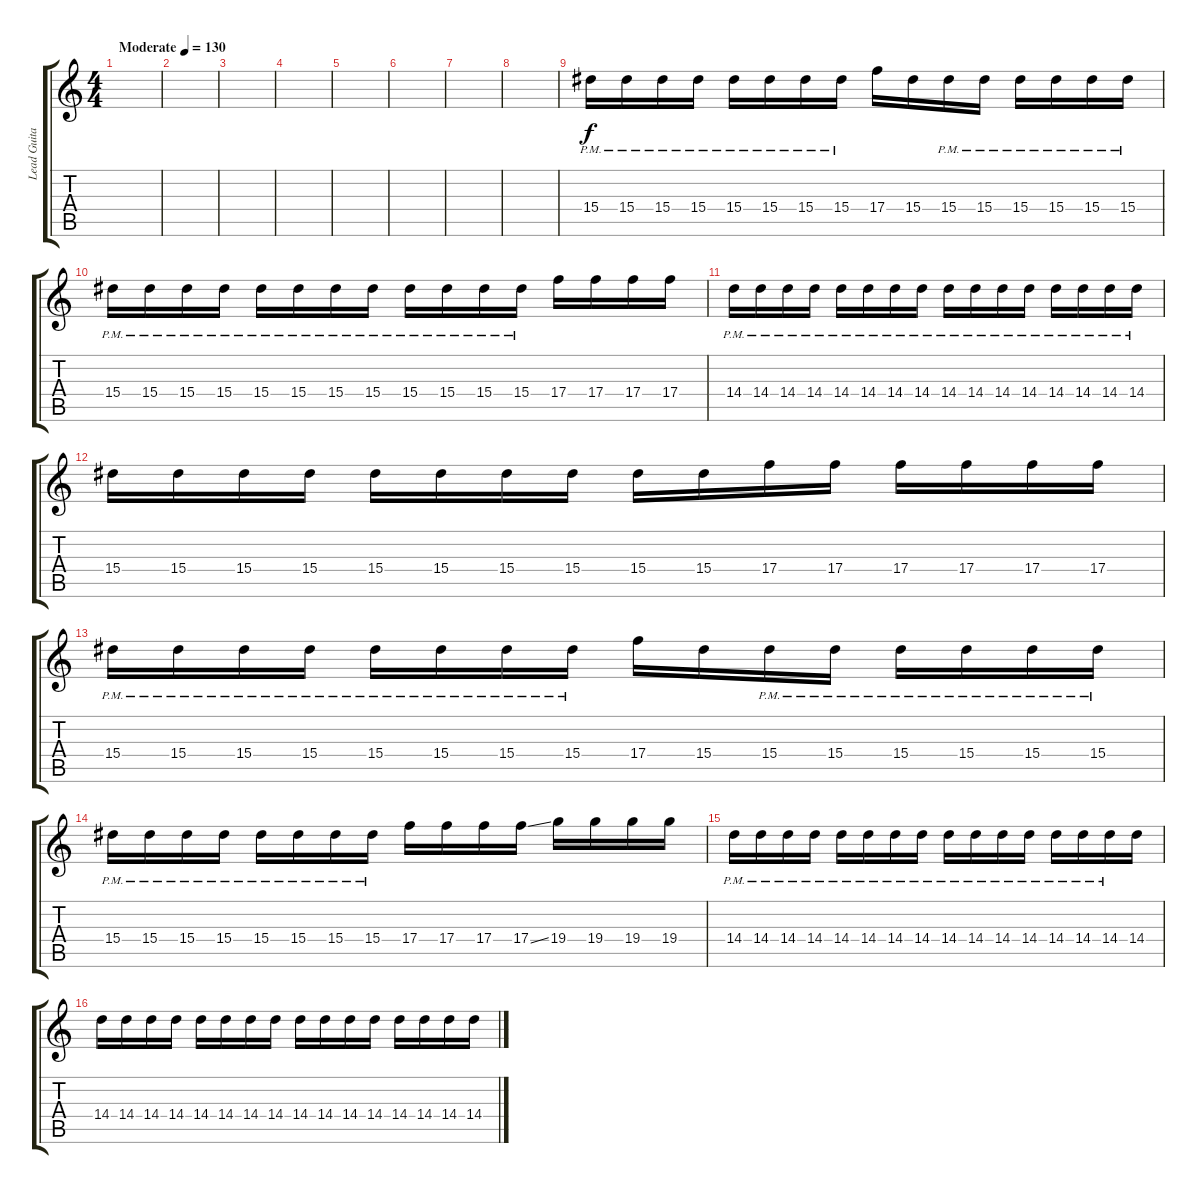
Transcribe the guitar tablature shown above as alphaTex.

\track ("Lead Guitar" "Lead Guita") {instrument distortionguitar}
\staff {score tabs}
\tuning (D4 A3 F3 C3 G2 C2) {hide}
\ts (4 4)
\tempo (130 "Moderate")
\clef g2
\ks c
|
|
|
|
|
|
|
|
15.4{pm}.16 15.4{pm}.16 15.4{pm}.16 15.4{pm}.16 15.4{pm}.16 15.4{pm}.16 15.4{pm}.16 15.4{pm}.16 17.4.16 15.4.16 15.4{pm}.16 15.4{pm}.16 15.4{pm}.16 15.4{pm}.16 15.4{pm}.16 15.4{pm}.16 |
15.4{pm}.16 15.4{pm}.16 15.4{pm}.16 15.4{pm}.16 15.4{pm}.16 15.4{pm}.16 15.4{pm}.16 15.4{pm}.16 15.4{pm}.16 15.4{pm}.16 15.4{pm}.16 15.4{pm}.16 17.4.16 17.4.16 17.4.16 17.4.16 |
14.4{pm}.16 14.4{pm}.16 14.4{pm}.16 14.4{pm}.16 14.4{pm}.16 14.4{pm}.16 14.4{pm}.16 14.4{pm}.16 14.4{pm}.16 14.4{pm}.16 14.4{pm}.16 14.4{pm}.16 14.4{pm}.16 14.4{pm}.16 14.4{pm}.16 14.4{pm}.16 |
15.4.16 15.4.16 15.4.16 15.4.16 15.4.16 15.4.16 15.4.16 15.4.16 15.4.16 15.4.16 17.4.16 17.4.16 17.4.16 17.4.16 17.4.16 17.4.16 |
15.4{pm}.16 15.4{pm}.16 15.4{pm}.16 15.4{pm}.16 15.4{pm}.16 15.4{pm}.16 15.4{pm}.16 15.4{pm}.16 17.4.16 15.4.16 15.4{pm}.16 15.4{pm}.16 15.4{pm}.16 15.4{pm}.16 15.4{pm}.16 15.4{pm}.16 |
15.4{pm}.16 15.4{pm}.16 15.4{pm}.16 15.4{pm}.16 15.4{pm}.16 15.4{pm}.16 15.4{pm}.16 15.4{pm}.16 17.4.16 17.4.16 17.4.16 17.4{ss}.16 19.4.16 19.4.16 19.4.16 19.4.16 |
14.4{pm}.16 14.4{pm}.16 14.4{pm}.16 14.4{pm}.16 14.4{pm}.16 14.4{pm}.16 14.4{pm}.16 14.4{pm}.16 14.4{pm}.16 14.4{pm}.16 14.4{pm}.16 14.4{pm}.16 14.4{pm}.16 14.4{pm}.16 14.4{pm}.16 14.4.16 |
14.4.16 14.4.16 14.4.16 14.4.16 14.4.16 14.4.16 14.4.16 14.4.16 14.4.16 14.4.16 14.4.16 14.4.16 14.4.16 14.4.16 14.4.16 14.4.16
